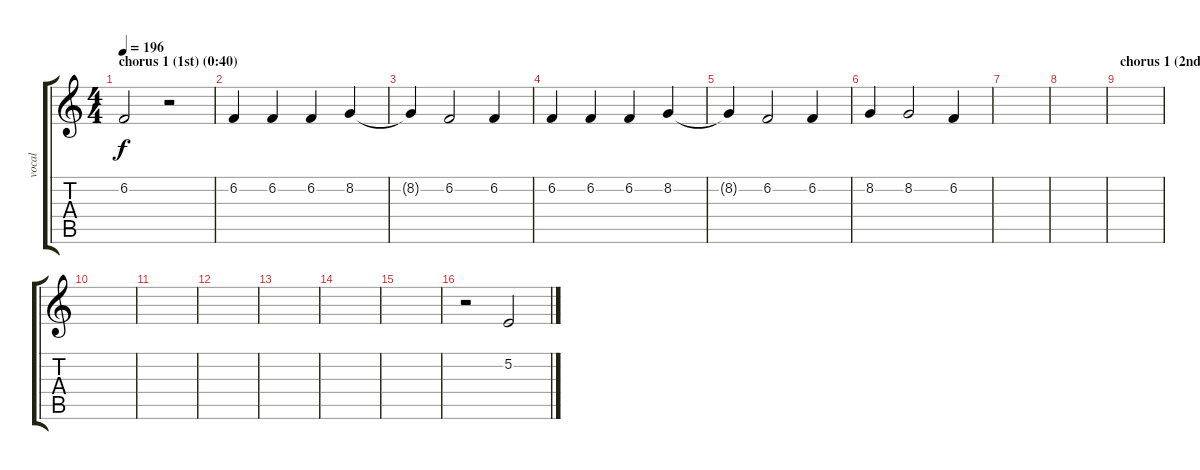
\track ("vocal" "vocal") {instrument stringensemble1}
\staff {score tabs}
\tuning (E4 B3 G3 D3 A2 E2) {hide}
\ts (4 4)
\section ("" "chorus 1 (1st) (0:40)")
\tempo 196
\clef g2
\ks c
6.2.2{dy f} r.2 |
6.2.4 6.2.4 6.2.4 8.2.4 |
8.2{t}.4 6.2.2 6.2.4 |
6.2.4 6.2.4 6.2.4 8.2.4 |
8.2{t}.4 6.2.2 6.2.4 |
8.2.4 8.2.2 6.2.4 |
|
|
\section ("" "chorus 1 (2nd) (0:49)")
|
|
|
|
|
|
|
r.2 5.2.2
